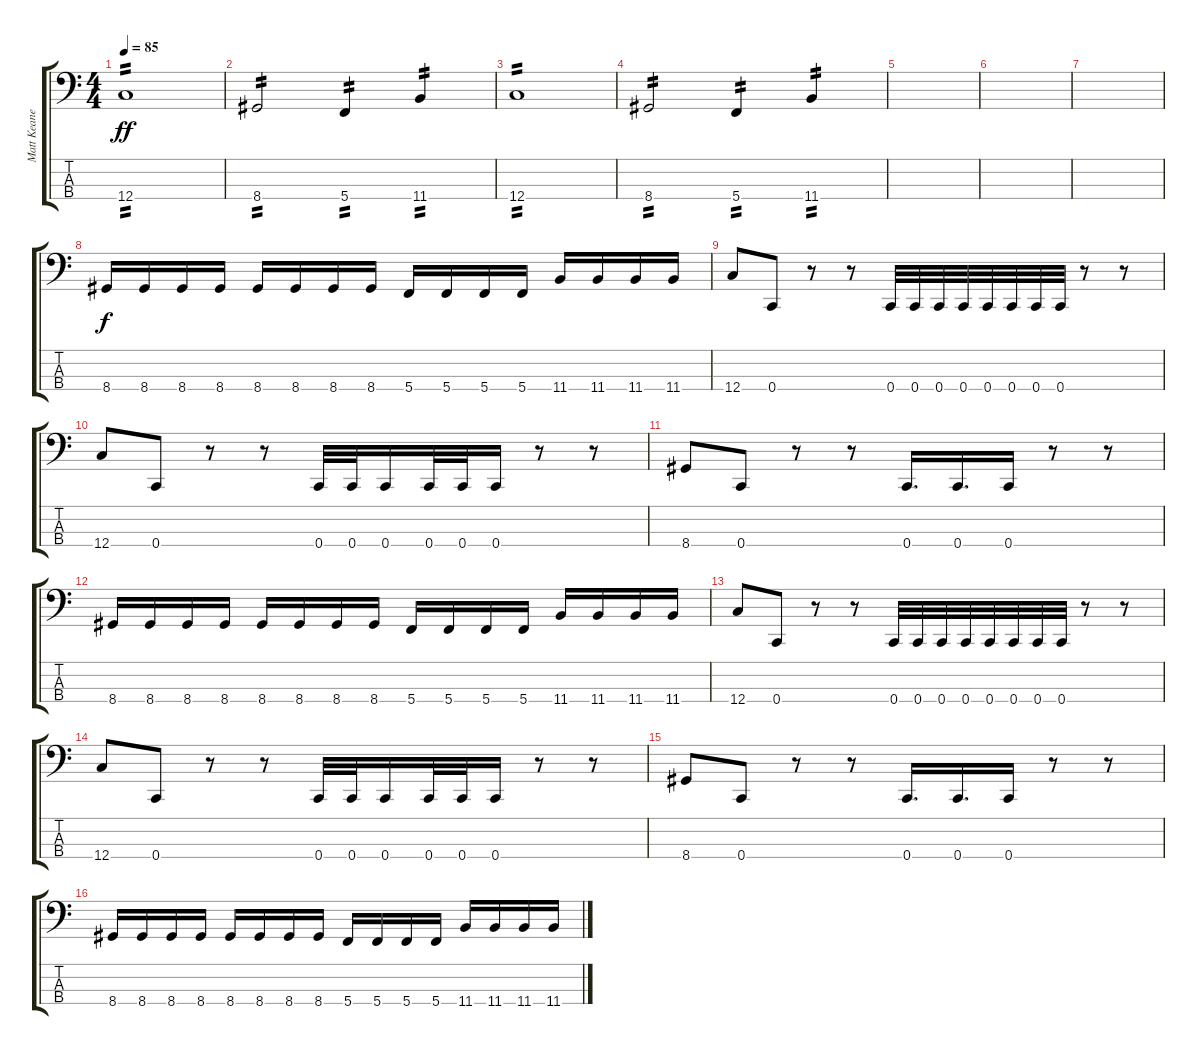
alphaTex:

\track ("Matt Keane" "Matt Keane") {instrument electricbassfinger}
\staff {score tabs}
\tuning (F2 C2 G1 C1) {hide}
\ts (4 4)
\tempo 85
\clef f4
\ks c
12.4.1{tp 2 dy ff} |
8.4.2{tp 2} 5.4.4{tp 2} 11.4.4{tp 2} |
12.4.1{tp 2} |
8.4.2{tp 2} 5.4.4{tp 2} 11.4.4{tp 2} |
|
|
|
8.4.16{dy f} 8.4.16 8.4.16 8.4.16 8.4.16 8.4.16 8.4.16 8.4.16 5.4.16 5.4.16 5.4.16 5.4.16 11.4.16 11.4.16 11.4.16 11.4.16 |
12.4.8 0.4.8 r.8 r.8 0.4.32 0.4.32 0.4.32 0.4.32 0.4.32 0.4.32 0.4.32 0.4.32 r.8 r.8 |
12.4.8 0.4.8 r.8 r.8 0.4.32 0.4.32 0.4.16 0.4.32 0.4.32 0.4.16 r.8 r.8 |
8.4.8 0.4.8 r.8 r.8 0.4.16{d} 0.4.16{d} 0.4.16 r.8 r.8 |
8.4.16 8.4.16 8.4.16 8.4.16 8.4.16 8.4.16 8.4.16 8.4.16 5.4.16 5.4.16 5.4.16 5.4.16 11.4.16 11.4.16 11.4.16 11.4.16 |
12.4.8 0.4.8 r.8 r.8 0.4.32 0.4.32 0.4.32 0.4.32 0.4.32 0.4.32 0.4.32 0.4.32 r.8 r.8 |
12.4.8 0.4.8 r.8 r.8 0.4.32 0.4.32 0.4.16 0.4.32 0.4.32 0.4.16 r.8 r.8 |
8.4.8 0.4.8 r.8 r.8 0.4.16{d} 0.4.16{d} 0.4.16 r.8 r.8 |
8.4.16 8.4.16 8.4.16 8.4.16 8.4.16 8.4.16 8.4.16 8.4.16 5.4.16 5.4.16 5.4.16 5.4.16 11.4.16 11.4.16 11.4.16 11.4.16
